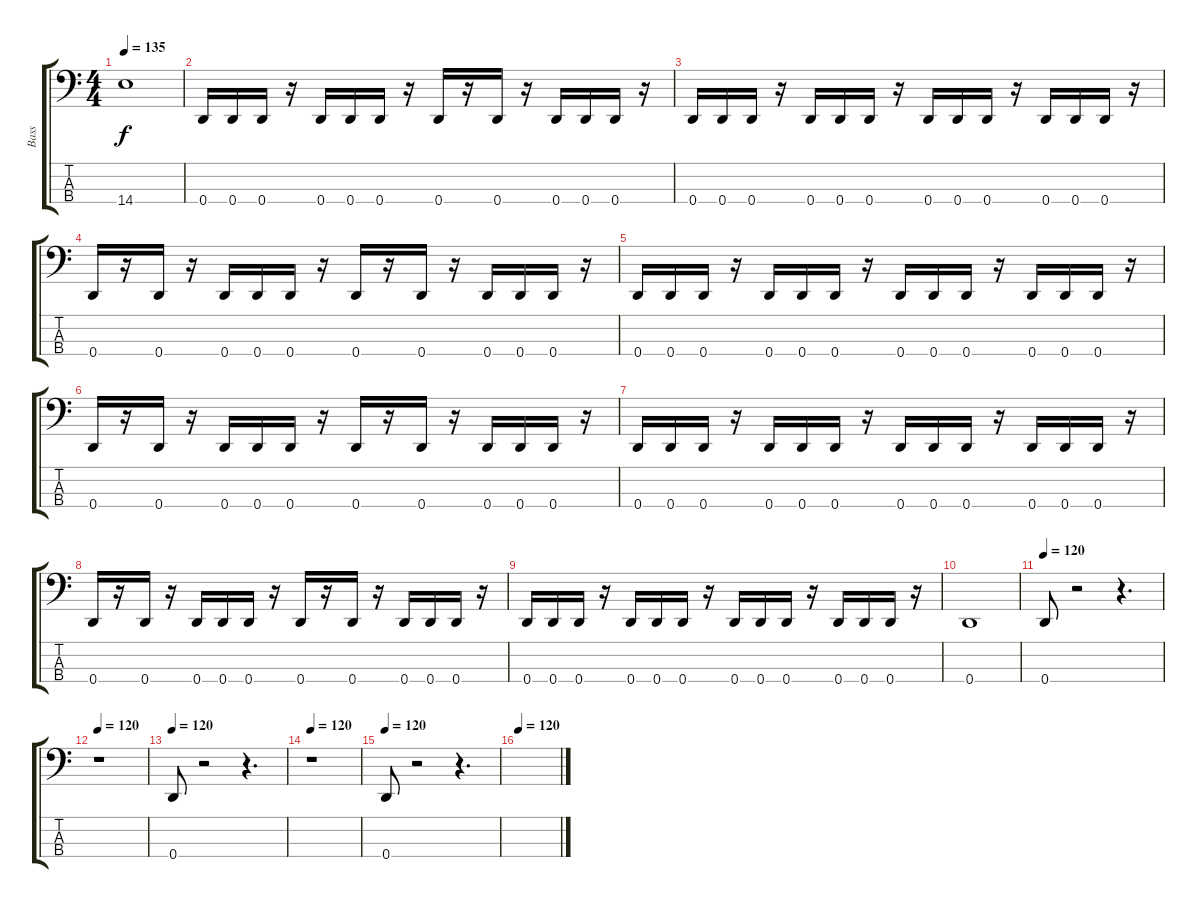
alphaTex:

\track ("Bass" "Bass") {instrument electricbasspick}
\staff {score tabs}
\tuning (G2 D2 A1 D1) {hide}
\ts (4 4)
\tempo 135
\clef f4
\ks c
14.4.1{dy f} |
0.4.16 0.4.16 0.4.16 r.16 0.4.16 0.4.16 0.4.16 r.16 0.4.16 r.16 0.4.16 r.16 0.4.16 0.4.16 0.4.16 r.16 |
0.4.16 0.4.16 0.4.16 r.16 0.4.16 0.4.16 0.4.16 r.16 0.4.16 0.4.16 0.4.16 r.16 0.4.16 0.4.16 0.4.16 r.16 |
0.4.16 r.16 0.4.16 r.16 0.4.16 0.4.16 0.4.16 r.16 0.4.16 r.16 0.4.16 r.16 0.4.16 0.4.16 0.4.16 r.16 |
0.4.16 0.4.16 0.4.16 r.16 0.4.16 0.4.16 0.4.16 r.16 0.4.16 0.4.16 0.4.16 r.16 0.4.16 0.4.16 0.4.16 r.16 |
0.4.16 r.16 0.4.16 r.16 0.4.16 0.4.16 0.4.16 r.16 0.4.16 r.16 0.4.16 r.16 0.4.16 0.4.16 0.4.16 r.16 |
0.4.16 0.4.16 0.4.16 r.16 0.4.16 0.4.16 0.4.16 r.16 0.4.16 0.4.16 0.4.16 r.16 0.4.16 0.4.16 0.4.16 r.16 |
0.4.16 r.16 0.4.16 r.16 0.4.16 0.4.16 0.4.16 r.16 0.4.16 r.16 0.4.16 r.16 0.4.16 0.4.16 0.4.16 r.16 |
0.4.16 0.4.16 0.4.16 r.16 0.4.16 0.4.16 0.4.16 r.16 0.4.16 0.4.16 0.4.16 r.16 0.4.16 0.4.16 0.4.16 r.16 |
0.4.1 |
\tempo 120
0.4.8 r.2 r.4{d} |
\tempo 120
r.1 |
\tempo 120
0.4.8 r.2 r.4{d} |
\tempo 120
r.1 |
\tempo 120
0.4.8 r.2 r.4{d} |
\tempo 120
